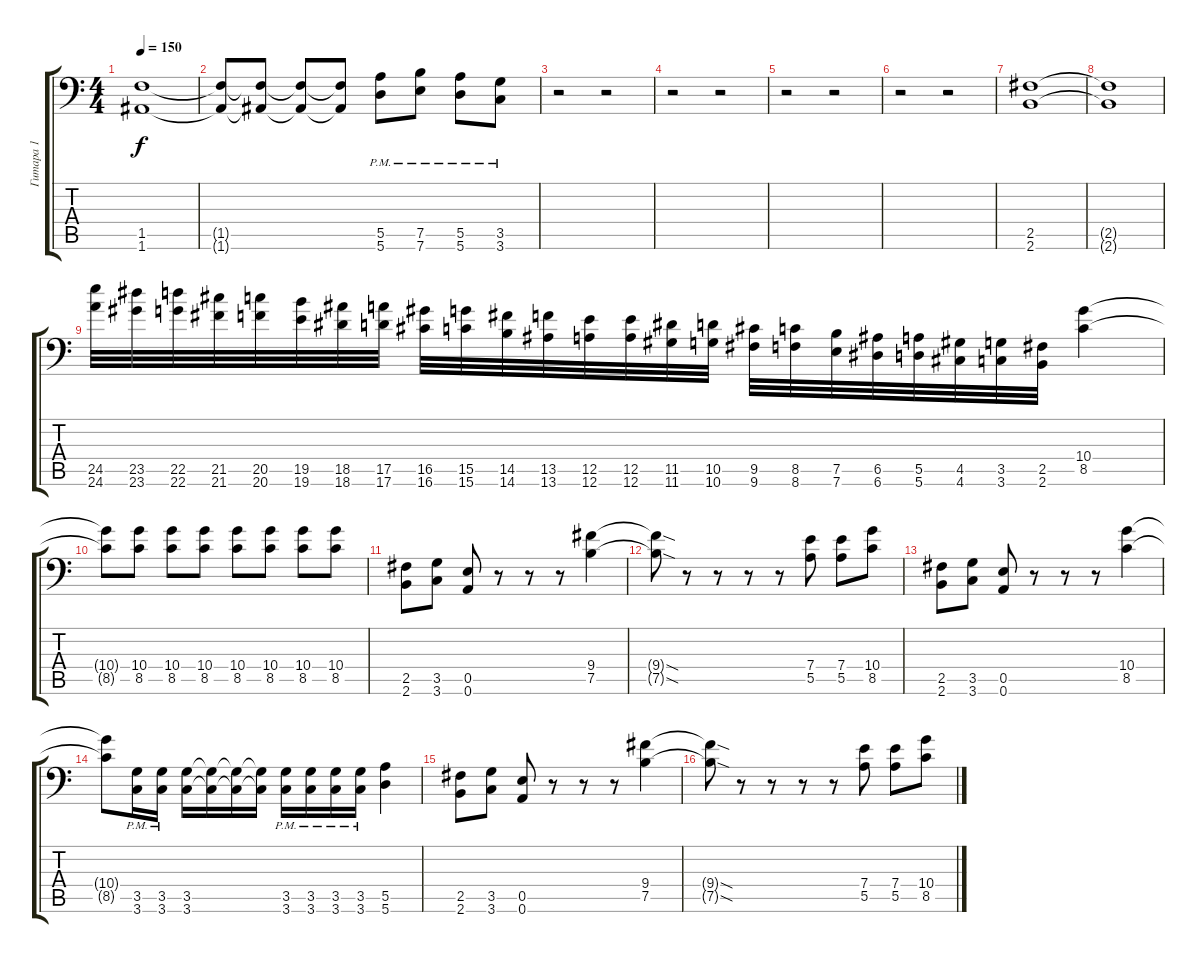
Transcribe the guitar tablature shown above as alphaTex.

\track ("Гитара 1" "Гитара 1") {solo instrument distortionguitar}
\staff {score tabs}
\tuning (B3 Gb3 D3 A2 E2 A1) {hide}
\ts (4 4)
\tempo 150
\clef f4
\ks c
(1.5 1.6).1{dy f} |
(1.5{t} 1.6{t}).8 (1.5{t} 1.6{t}).8 (1.5{t} 1.6{t}).8 (1.5{t} 1.6{t}).8 (5.5{pm} 5.6{pm}).8 (7.5{pm} 7.6{pm}).8 (5.5{pm} 5.6{pm}).8 (3.5{pm} 3.6{pm}).8 |
r.2 r.2 |
r.2 r.2 |
r.2 r.2 |
r.2 r.2 |
(2.5 2.6).1 |
(2.5{t} 2.6{t}).1 |
(24.5 24.6).32 (23.5 23.6).32 (22.5 22.6).32 (21.5 21.6).32 (20.5 20.6).32 (19.5 19.6).32 (18.5 18.6).32 (17.5 17.6).32 (16.5 16.6).32 (15.5 15.6).32 (14.5 14.6).32 (13.5 13.6).32 (12.5 12.6).32 (12.5 12.6).32 (11.5 11.6).32 (10.5 10.6).32 (9.5 9.6).32 (8.5 8.6).32 (7.5 7.6).32 (6.5 6.6).32 (5.5 5.6).32 (4.5 4.6).32 (3.5 3.6).32 (2.5 2.6).32 (10.4 8.5).4 |
(10.4{t} 8.5{t}).8 (10.4 8.5).8 (10.4 8.5).8 (10.4 8.5).8 (10.4 8.5).8 (10.4 8.5).8 (10.4 8.5).8 (10.4 8.5).8 |
(2.5 2.6).8 (3.5 3.6).8 (0.5 0.6).8 r.8 r.8 r.8 (9.4 7.5).4 |
(9.4{sod t} 7.5{sod t}).8 r.8 r.8 r.8 r.8 (7.4 5.5).8 (7.4 5.5).8 (10.4 8.5).8 |
(2.5 2.6).8 (3.5 3.6).8 (0.5 0.6).8 r.8 r.8 r.8 (10.4 8.5).4 |
(10.4{t} 8.5{t}).8 (3.5{pm} 3.6{pm}).16 (3.5{pm} 3.6{pm}).16 (3.5 3.6).16 (3.5{t} 3.6{t}).16 (3.5{t} 3.6{t}).16 (3.5{t} 3.6{t}).16 (3.5{pm} 3.6{pm}).16 (3.5{pm} 3.6{pm}).16 (3.5{pm} 3.6{pm}).16 (3.5{pm} 3.6{pm}).16 (5.5 5.6).4 |
(2.5 2.6).8 (3.5 3.6).8 (0.5 0.6).8 r.8 r.8 r.8 (9.4 7.5).4 |
(9.4{sod t} 7.5{sod t}).8 r.8 r.8 r.8 r.8 (7.4 5.5).8 (7.4 5.5).8 (10.4 8.5).8
